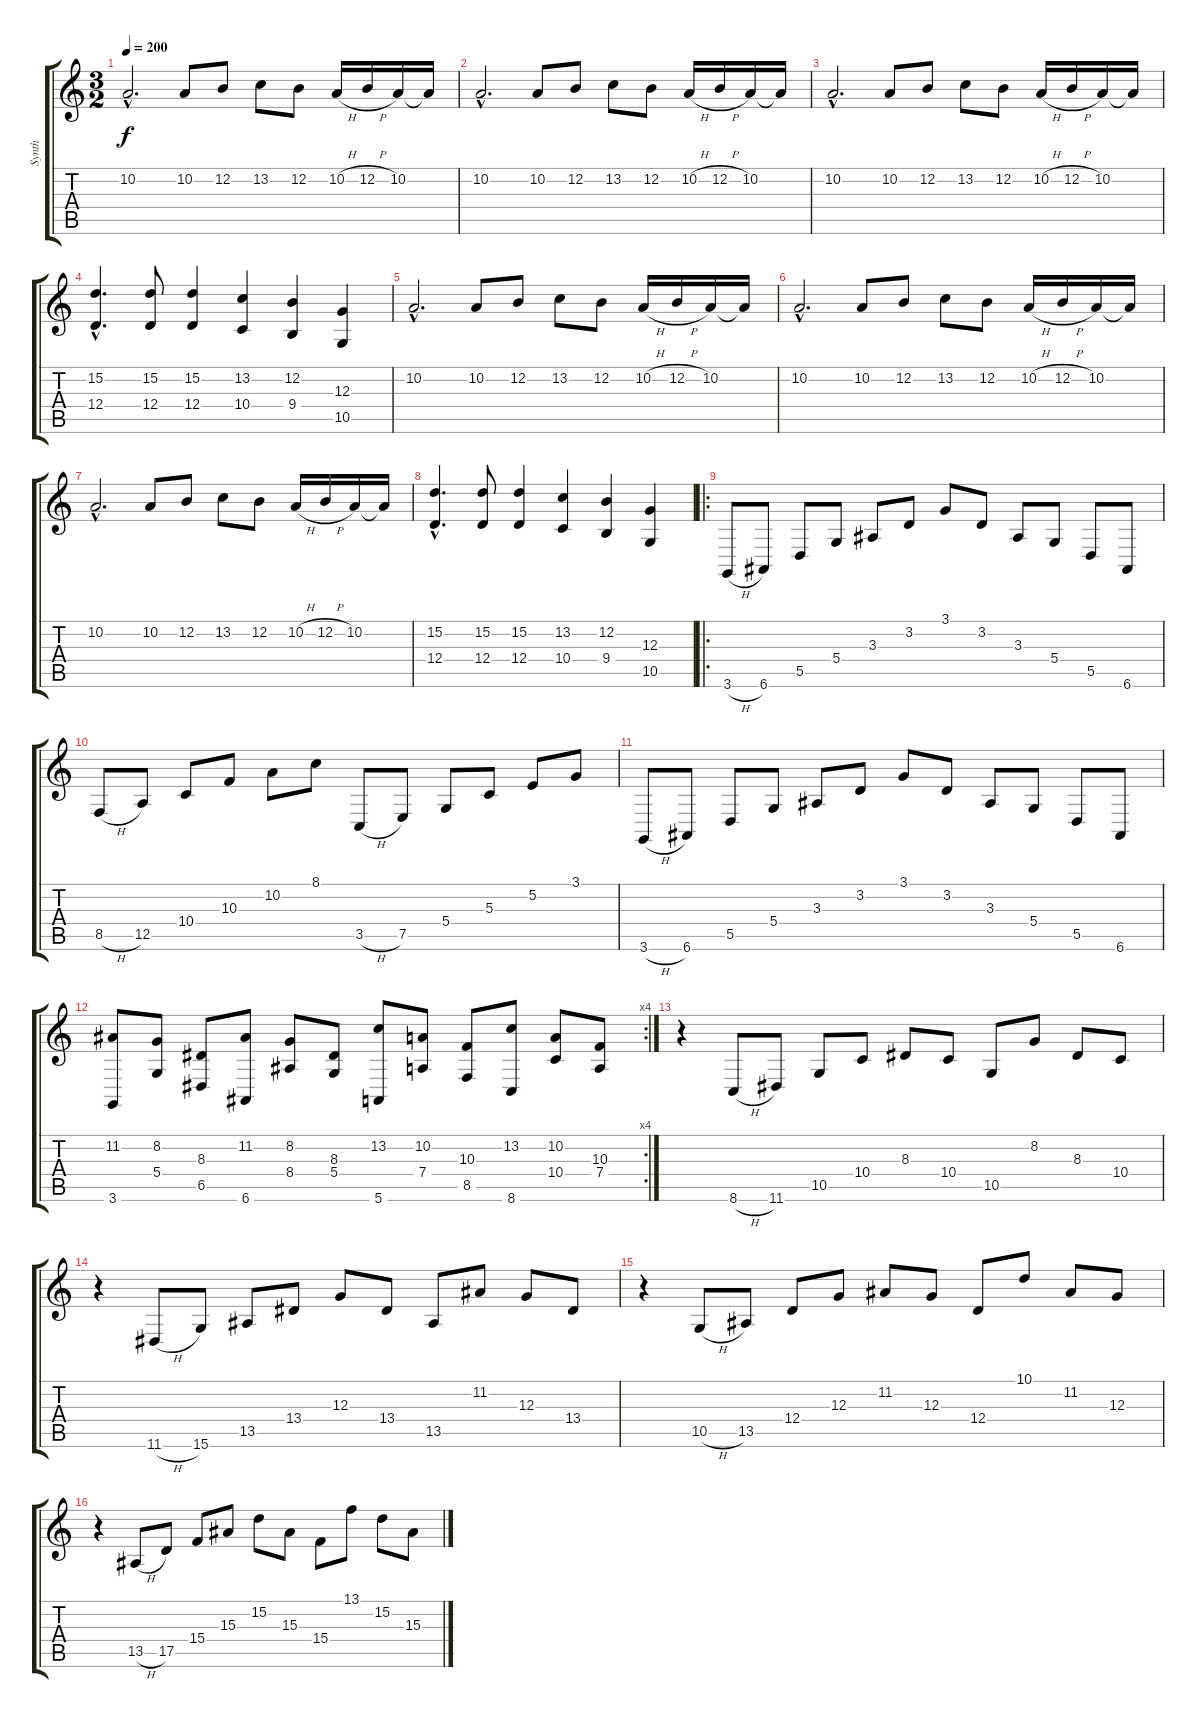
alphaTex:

\track ("Synth" "Synth") {instrument acousticgrandpiano}
\staff {score tabs}
\tuning (E4 B3 G3 D3 A2 E2) {hide}
\ts (3 2)
\tempo 200
\clef g2
\ks c
10.2{hac}.2{d dy f} 10.2.8 12.2.8 13.2.8 12.2.8 10.2{h}.16 12.2{h}.16 10.2.16 10.2{t}.16 |
10.2{hac}.2{d} 10.2.8 12.2.8 13.2.8 12.2.8 10.2{h}.16 12.2{h}.16 10.2.16 10.2{t}.16 |
10.2{hac}.2{d} 10.2.8 12.2.8 13.2.8 12.2.8 10.2{h}.16 12.2{h}.16 10.2.16 10.2{t}.16 |
(15.2{hac} 12.4{hac}).4{d} (15.2 12.4).8 (15.2 12.4).4 (13.2 10.4).4 (12.2 9.4).4 (12.3 10.5).4 |
10.2{hac}.2{d} 10.2.8 12.2.8 13.2.8 12.2.8 10.2{h}.16 12.2{h}.16 10.2.16 10.2{t}.16 |
10.2{hac}.2{d} 10.2.8 12.2.8 13.2.8 12.2.8 10.2{h}.16 12.2{h}.16 10.2.16 10.2{t}.16 |
10.2{hac}.2{d} 10.2.8 12.2.8 13.2.8 12.2.8 10.2{h}.16 12.2{h}.16 10.2.16 10.2{t}.16 |
(15.2{hac} 12.4{hac}).4{d} (15.2 12.4).8 (15.2 12.4).4 (13.2 10.4).4 (12.2 9.4).4 (12.3 10.5).4 |
\ro
3.6{h}.8{volume 16} 6.6.8 5.5.8 5.4.8 3.3.8 3.2.8 3.1.8 3.2.8 3.3.8 5.4.8 5.5.8 6.6.8 |
8.5{h}.8 12.5.8 10.4.8 10.3.8 10.2.8 8.1.8 3.5{h}.8 7.5.8 5.4.8 5.3.8 5.2.8 3.1.8 |
3.6{h}.8 6.6.8 5.5.8 5.4.8 3.3.8 3.2.8 3.1.8 3.2.8 3.3.8 5.4.8 5.5.8 6.6.8 |
\rc 4
(11.2 3.6).8 (8.2 5.4).8 (8.3 6.5).8 (11.2 6.6).8 (8.2 8.4).8 (8.3 5.4).8 (13.2 5.6).8 (10.2 7.4).8 (10.3 8.5).8 (13.2 8.6).8 (10.2 10.4).8 (10.3 7.4).8 |
r.4 8.6{h}.8 11.6.8 10.5.8 10.4.8 8.3.8 10.4.8 10.5.8 8.2.8 8.3.8 10.4.8 |
r.4 11.6{h}.8 15.6.8 13.5.8 13.4.8 12.3.8 13.4.8 13.5.8 11.2.8 12.3.8 13.4.8 |
r.4 10.5{h}.8 13.5.8 12.4.8 12.3.8 11.2.8 12.3.8 12.4.8 10.1.8 11.2.8 12.3.8 |
r.4 13.5{h}.8 17.5.8 15.4.8 15.3.8 15.2.8 15.3.8 15.4.8 13.1.8 15.2.8 15.3.8
